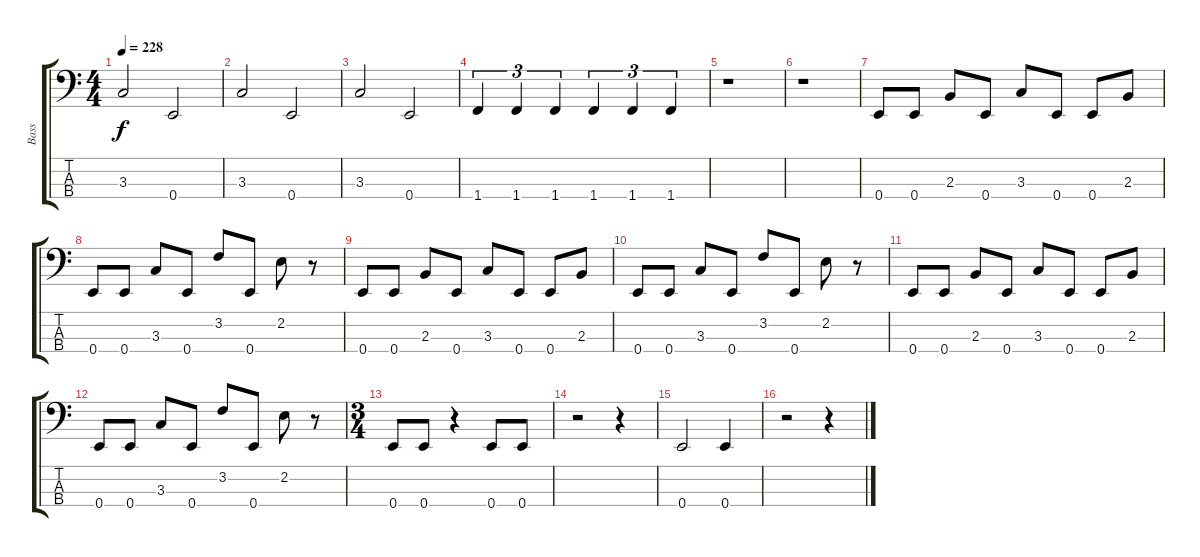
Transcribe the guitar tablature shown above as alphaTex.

\track ("Bass" "Bass") {instrument electricbasspick}
\staff {score tabs}
\tuning (G2 D2 A1 E1) {hide}
\ts (4 4)
\tempo 228
\clef f4
\ks c
3.3.2{dy f} 0.4.2 |
3.3.2 0.4.2 |
3.3.2 0.4.2 |
1.4.4{tu (3 2)} 1.4.4{tu (3 2)} 1.4.4{tu (3 2)} 1.4.4{tu (3 2)} 1.4.4{tu (3 2)} 1.4.4{tu (3 2)} |
r.1 |
r.1 |
0.4.8 0.4.8 2.3.8 0.4.8 3.3.8 0.4.8 0.4.8 2.3.8 |
0.4.8 0.4.8 3.3.8 0.4.8 3.2.8 0.4.8 2.2.8 r.8 |
0.4.8 0.4.8 2.3.8 0.4.8 3.3.8 0.4.8 0.4.8 2.3.8 |
0.4.8 0.4.8 3.3.8 0.4.8 3.2.8 0.4.8 2.2.8 r.8 |
0.4.8 0.4.8 2.3.8 0.4.8 3.3.8 0.4.8 0.4.8 2.3.8 |
0.4.8 0.4.8 3.3.8 0.4.8 3.2.8 0.4.8 2.2.8 r.8 |
\ts (3 4)
0.4.8 0.4.8 r.4 0.4.8 0.4.8 |
r.2 r.4 |
0.4.2 0.4.4 |
r.2 r.4
